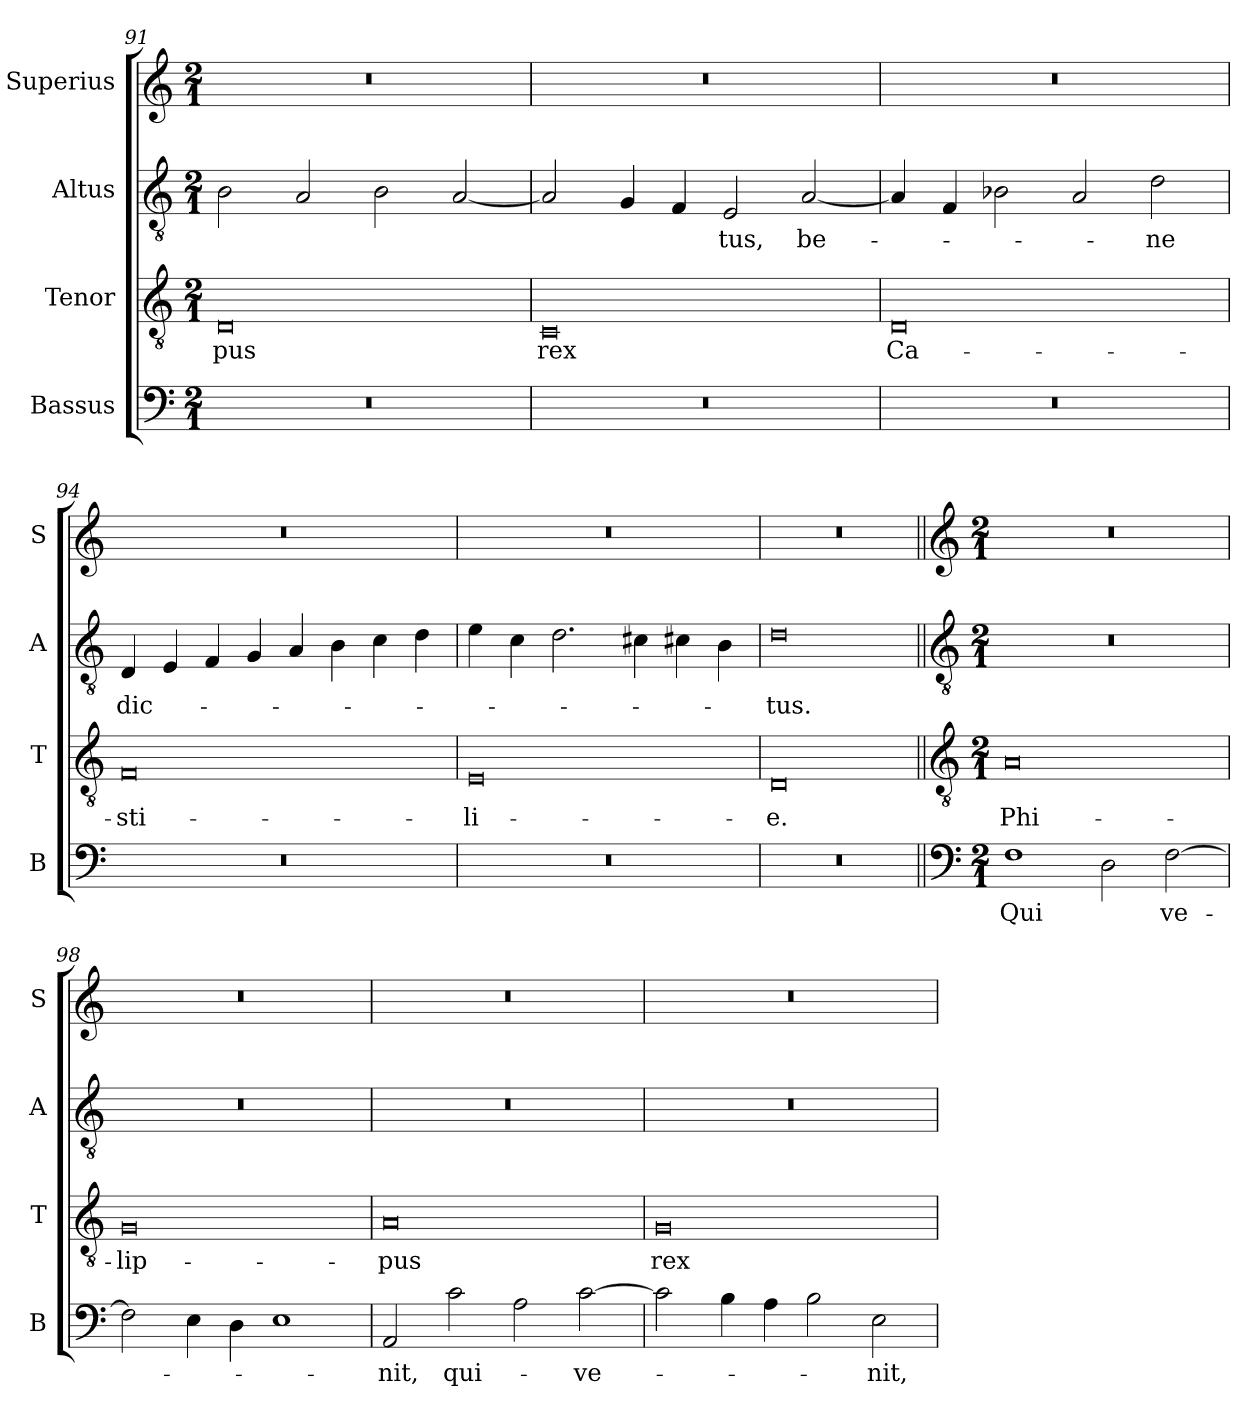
**kern	**text	**kern	**text	**kern	**text	**kern
*part4	*part4	*part3	*part3	*part2	*part2	*part1
*staff4	*staff4	*staff3	*staff3	*staff2	*staff2	*staff1
*I"Bassus	*	*I"Tenor	*	*I"Altus	*	*I"Superius
*I'B	*	*I'T	*	*I'A	*	*I'S
*clefF4	*	*clefGv2	*	*clefGv2	*	*clefG2
*k[]	*	*k[]	*	*k[]	*	*k[]
*M2/1	*	*M2/1	*	*M2/1	*	*M2/1
=91	=91	=91	=91	=91	=91	=91
0r	.	0D	-pus	2B\	.	0r
.	.	.	.	2A/	.	.
.	.	.	.	2B\	.	.
.	.	.	.	[2A/	.	.
=92	=92	=92	=92	=92	=92	=92
0r	.	0C	rex	2A/]	.	0r
.	.	.	.	4G/	.	.
.	.	.	.	4F/	.	.
.	.	.	.	2E/	-tus,	.
.	.	.	.	[2A/	be-	.
=93	=93	=93	=93	=93	=93	=93
0r	.	0D	Ca-	4A/]	.	0r
.	.	.	.	4F/	.	.
.	.	.	.	2B-X\	.	.
.	.	.	.	2A/	.	.
.	.	.	.	2d\	-ne	.
=94	=94	=94	=94	=94	=94	=94
0r	.	0F	-sti-	4D/	dic-	0r
.	.	.	.	4E/	.	.
.	.	.	.	4F/	.	.
.	.	.	.	4G/	.	.
.	.	.	.	4A/	.	.
.	.	.	.	4B\	.	.
.	.	.	.	4c\	.	.
.	.	.	.	4d\	.	.
=95	=95	=95	=95	=95	=95	=95
0r	.	0E	-li-	4e\	.	0r
.	.	.	.	4c\	.	.
.	.	.	.	2.d\	.	.
.	.	.	.	4c#X\	.	.
.	.	.	.	4c#X\	.	.
.	.	.	.	4B\	.	.
=96	=96	=96	=96	=96	=96	=96
0r	.	0D	-e.	0d	-tus.	0r
!!LO:LB:g=z
=97||	=97||	=97||	=97||	=97||	=97||	=97||
*clefF4	*	*clefGv2	*	*clefGv2	*	*clefG2
*k[]	*	*k[]	*	*k[]	*	*k[]
*M2/1	*	*M2/1	*	*M2/1	*	*M2/1
1F	Qui	0A	Phi-	0r	.	0r
2D\	.	.	.	.	.	.
[2F\	ve-	.	.	.	.	.
=98	=98	=98	=98	=98	=98	=98
2F\]	.	0G	-lip-	0r	.	0r
4E\	.	.	.	.	.	.
4D\	.	.	.	.	.	.
1E	.	.	.	.	.	.
=99	=99	=99	=99	=99	=99	=99
2AA/	-nit,	0A	-pus	0r	.	0r
2c\	qui-	.	.	.	.	.
2A\	.	.	.	.	.	.
[2c\	-ve-	.	.	.	.	.
=100	=100	=100	=100	=100	=100	=100
2c\]	.	0G	rex	0r	.	0r
4B\	.	.	.	.	.	.
4A\	.	.	.	.	.	.
2B\	.	.	.	.	.	.
2E\	-nit,	.	.	.	.	.
=	=	=	=	=	=	=
*-	*-	*-	*-	*-	*-	*-
